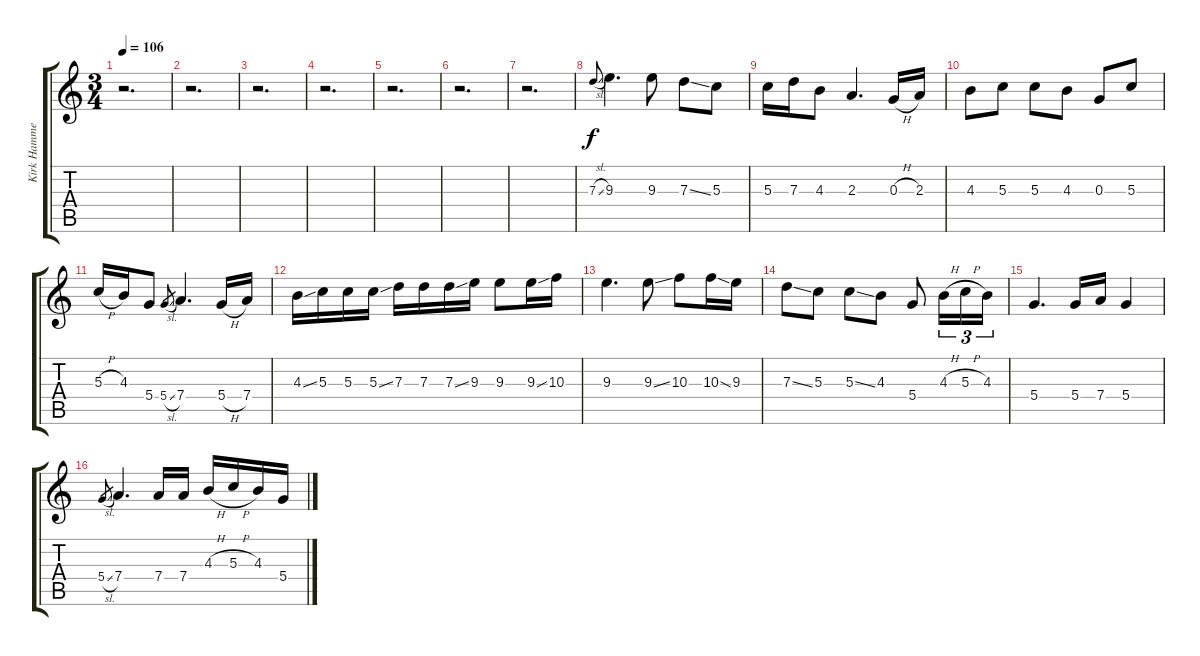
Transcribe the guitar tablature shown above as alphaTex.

\track ("Kirk Hammett" "Kirk Hamme") {instrument distortionguitar}
\staff {score tabs}
\tuning (E4 B3 G3 D3 A2 E2) {hide}
\ts (3 4)
\tempo 106
\clef g2
\ks c
r.2{d dy f} |
r.2{d} |
r.2{d} |
r.2{d} |
r.2{d} |
r.2{d} |
r.2{d} |
7.3{sl}.8{gr onbeat} 9.3.4{d volume 15 balance 11 instrument distortionguitar} 9.3.8 7.3{ss}.8 5.3.8 |
5.3.16 7.3.16 4.3.8 2.3.4{d} 0.3{h}.16 2.3.16 |
4.3.8 5.3.8 5.3.8 4.3.8 0.3.8 5.3.8 |
5.3{h}.16 4.3.16 5.4.8 5.4{sl}.8{gr} 7.4.4{d} 5.4{h}.16 7.4.16 |
4.3{ss}.16 5.3.16 5.3.16 5.3{ss}.16 7.3.16 7.3.16 7.3{ss}.16 9.3.16 9.3.8 9.3{ss}.16 10.3.16 |
9.3.4{d} 9.3{ss}.8 10.3.8 10.3{ss}.16 9.3.16 |
7.3{ss}.8 5.3.8 5.3{ss}.8 4.3.8 5.4.8 4.3{h}.16{tu (3 2)} 5.3{h}.16{tu (3 2)} 4.3.16{tu (3 2)} |
5.4.4{d} 5.4.16 7.4.16 5.4.4 |
5.4{sl}.8{gr} 7.4.4{d} 7.4.16 7.4.16 4.3{h}.16 5.3{h}.16 4.3.16 5.4.16
